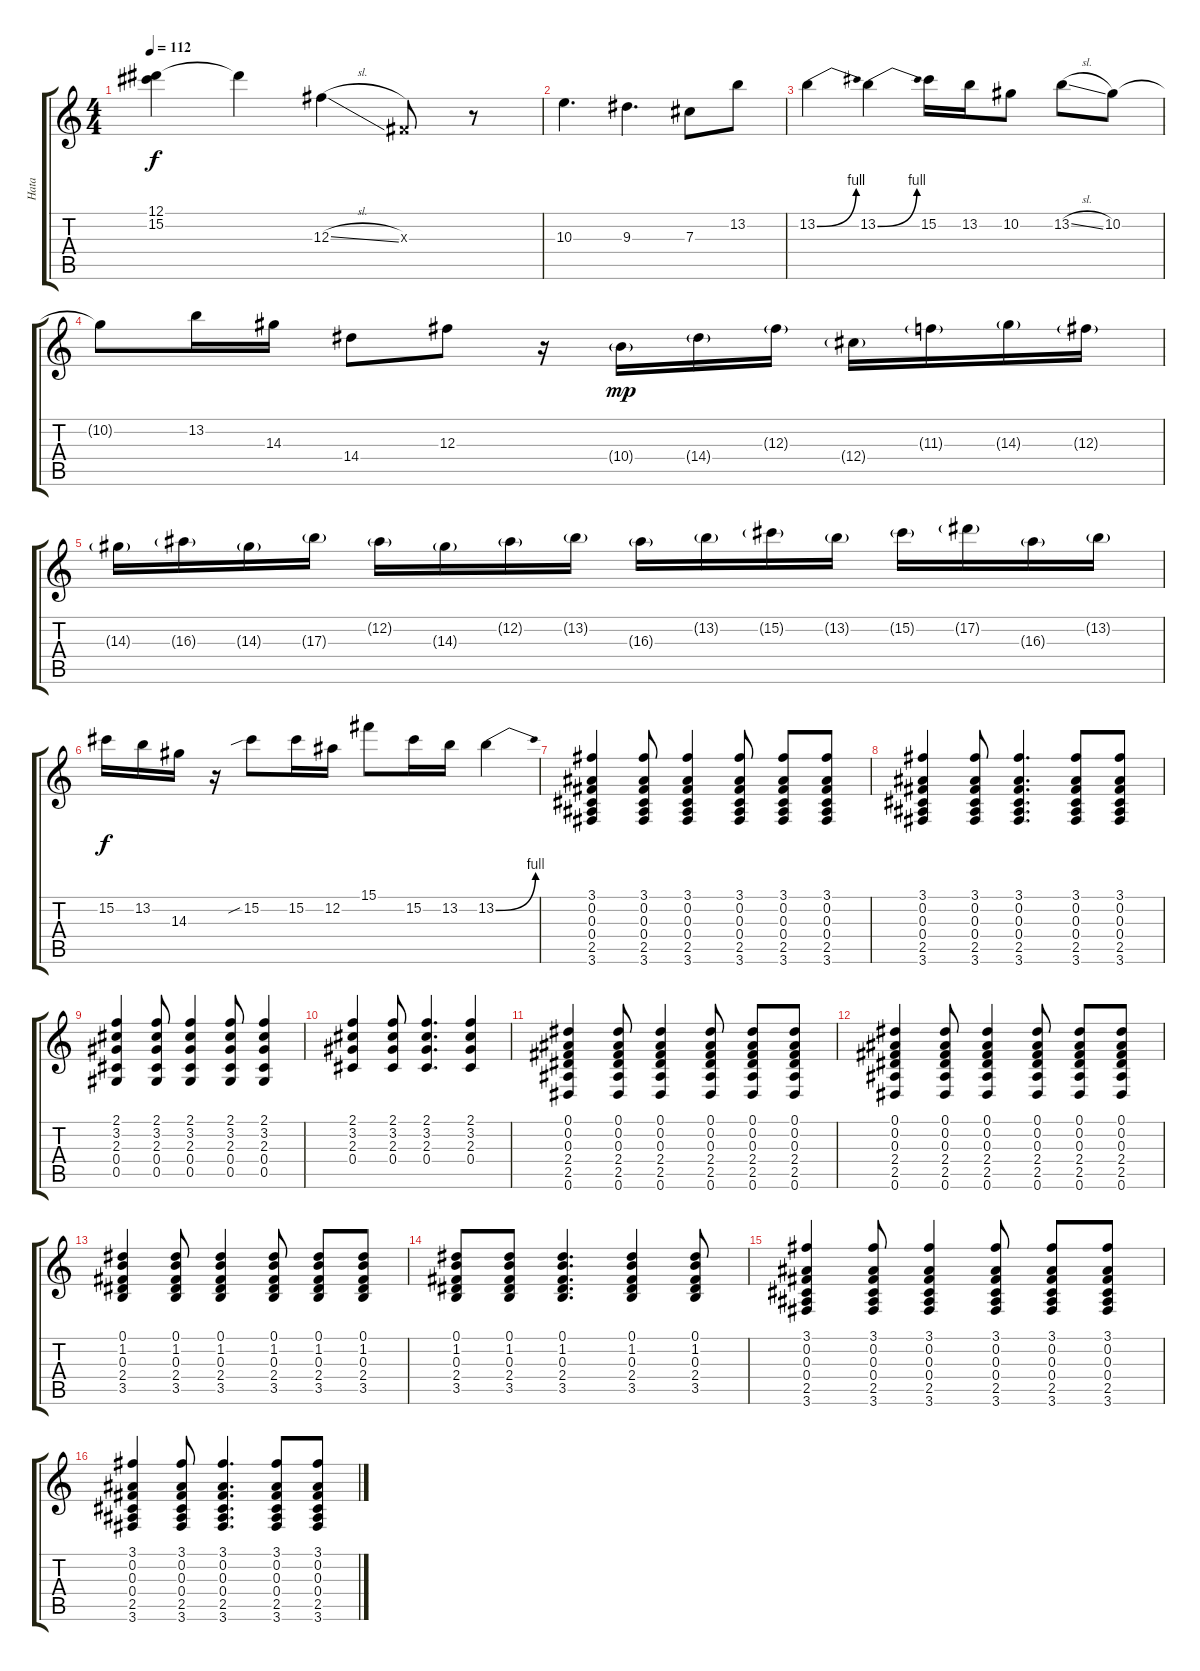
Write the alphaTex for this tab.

\track ("Hata" "Hata") {instrument acousticguitarsteel}
\staff {score tabs}
\tuning (Eb4 Bb3 Gb3 Db3 Ab2 Eb2) {hide}
\ts (4 4)
\tempo 112
\clef g2
\ks c
(12.1 15.2{t}).4{dy f} 12.1{t}.4 12.3{sl}.4 0.3{x}.8 r.8 |
10.3.4{d} 9.3.4{d} 7.3.8 13.2.8 |
13.2{be (bend 0 0 60 4)}.4 13.2{be (bend 0 0 60 4)}.4 15.2.16 13.2.16 10.2.8 13.2{sl}.8 10.2.8 |
10.2{t}.8 13.2.16 14.3.16 14.4.8 12.3.8 r.16 10.4{g}.16{dy mp} 14.4{g}.16 12.3{g}.16 12.4{g}.16 11.3{g}.16 14.3{g}.16 12.3{g}.16 |
14.3{g}.16 16.3{g}.16 14.3{g}.16 17.3{g}.16 12.2{g}.16 14.3{g}.16 12.2{g}.16 13.2{g}.16 16.3{g}.16 13.2{g}.16 15.2{g}.16 13.2{g}.16 15.2{g}.16 17.2{g}.16 16.3{g}.16 13.2{g}.16 |
15.2.16{dy f} 13.2.16 14.3.16 r.16 15.2{sib}.8 15.2.16 12.2.16 15.1.8 15.2.16 13.2.16 13.2{be (bend 0 0 60 4)}.4 |
(3.1 0.2 0.3 0.4 2.5 3.6).4 (3.1 0.2 0.3 0.4 2.5 3.6).8 (3.1 0.2 0.3 0.4 2.5 3.6).4 (3.1 0.2 0.3 0.4 2.5 3.6).8 (3.1 0.2 0.3 0.4 2.5 3.6).8 (3.1 0.2 0.3 0.4 2.5 3.6).8 |
(3.1 0.2 0.3 0.4 2.5 3.6).4 (3.1 0.2 0.3 0.4 2.5 3.6).8 (3.1 0.2 0.3 0.4 2.5 3.6).4{d} (3.1 0.2 0.3 0.4 2.5 3.6).8 (3.1 0.2 0.3 0.4 2.5 3.6).8 |
(2.1 3.2 2.3 0.4 0.5).4 (2.1 3.2 2.3 0.4 0.5).8 (2.1 3.2 2.3 0.4 0.5).4 (2.1 3.2 2.3 0.4 0.5).8 (2.1 3.2 2.3 0.4 0.5).4 |
(2.1 3.2 2.3 0.4).4 (2.1 3.2 2.3 0.4).8 (2.1 3.2 2.3 0.4).4{d} (2.1 3.2 2.3 0.4).4 |
(0.1 0.2 0.3 2.4 2.5 0.6).4 (0.1 0.2 0.3 2.4 2.5 0.6).8 (0.1 0.2 0.3 2.4 2.5 0.6).4 (0.1 0.2 0.3 2.4 2.5 0.6).8 (0.1 0.2 0.3 2.4 2.5 0.6).8 (0.1 0.2 0.3 2.4 2.5 0.6).8 |
(0.1 0.2 0.3 2.4 2.5 0.6).4 (0.1 0.2 0.3 2.4 2.5 0.6).8 (0.1 0.2 0.3 2.4 2.5 0.6).4 (0.1 0.2 0.3 2.4 2.5 0.6).8 (0.1 0.2 0.3 2.4 2.5 0.6).8 (0.1 0.2 0.3 2.4 2.5 0.6).8 |
(0.1 1.2 0.3 2.4 3.5).4 (0.1 1.2 0.3 2.4 3.5).8 (0.1 1.2 0.3 2.4 3.5).4 (0.1 1.2 0.3 2.4 3.5).8 (0.1 1.2 0.3 2.4 3.5).8 (0.1 1.2 0.3 2.4 3.5).8 |
(0.1 1.2 0.3 2.4 3.5).8 (0.1 1.2 0.3 2.4 3.5).8 (0.1 1.2 0.3 2.4 3.5).4{d} (0.1 1.2 0.3 2.4 3.5).4 (0.1 1.2 0.3 2.4 3.5).8 |
(3.1 0.2 0.3 0.4 2.5 3.6).4 (3.1 0.2 0.3 0.4 2.5 3.6).8 (3.1 0.2 0.3 0.4 2.5 3.6).4 (3.1 0.2 0.3 0.4 2.5 3.6).8 (3.1 0.2 0.3 0.4 2.5 3.6).8 (3.1 0.2 0.3 0.4 2.5 3.6).8 |
(3.1 0.2 0.3 0.4 2.5 3.6).4 (3.1 0.2 0.3 0.4 2.5 3.6).8 (3.1 0.2 0.3 0.4 2.5 3.6).4{d} (3.1 0.2 0.3 0.4 2.5 3.6).8 (3.1 0.2 0.3 0.4 2.5 3.6).8
